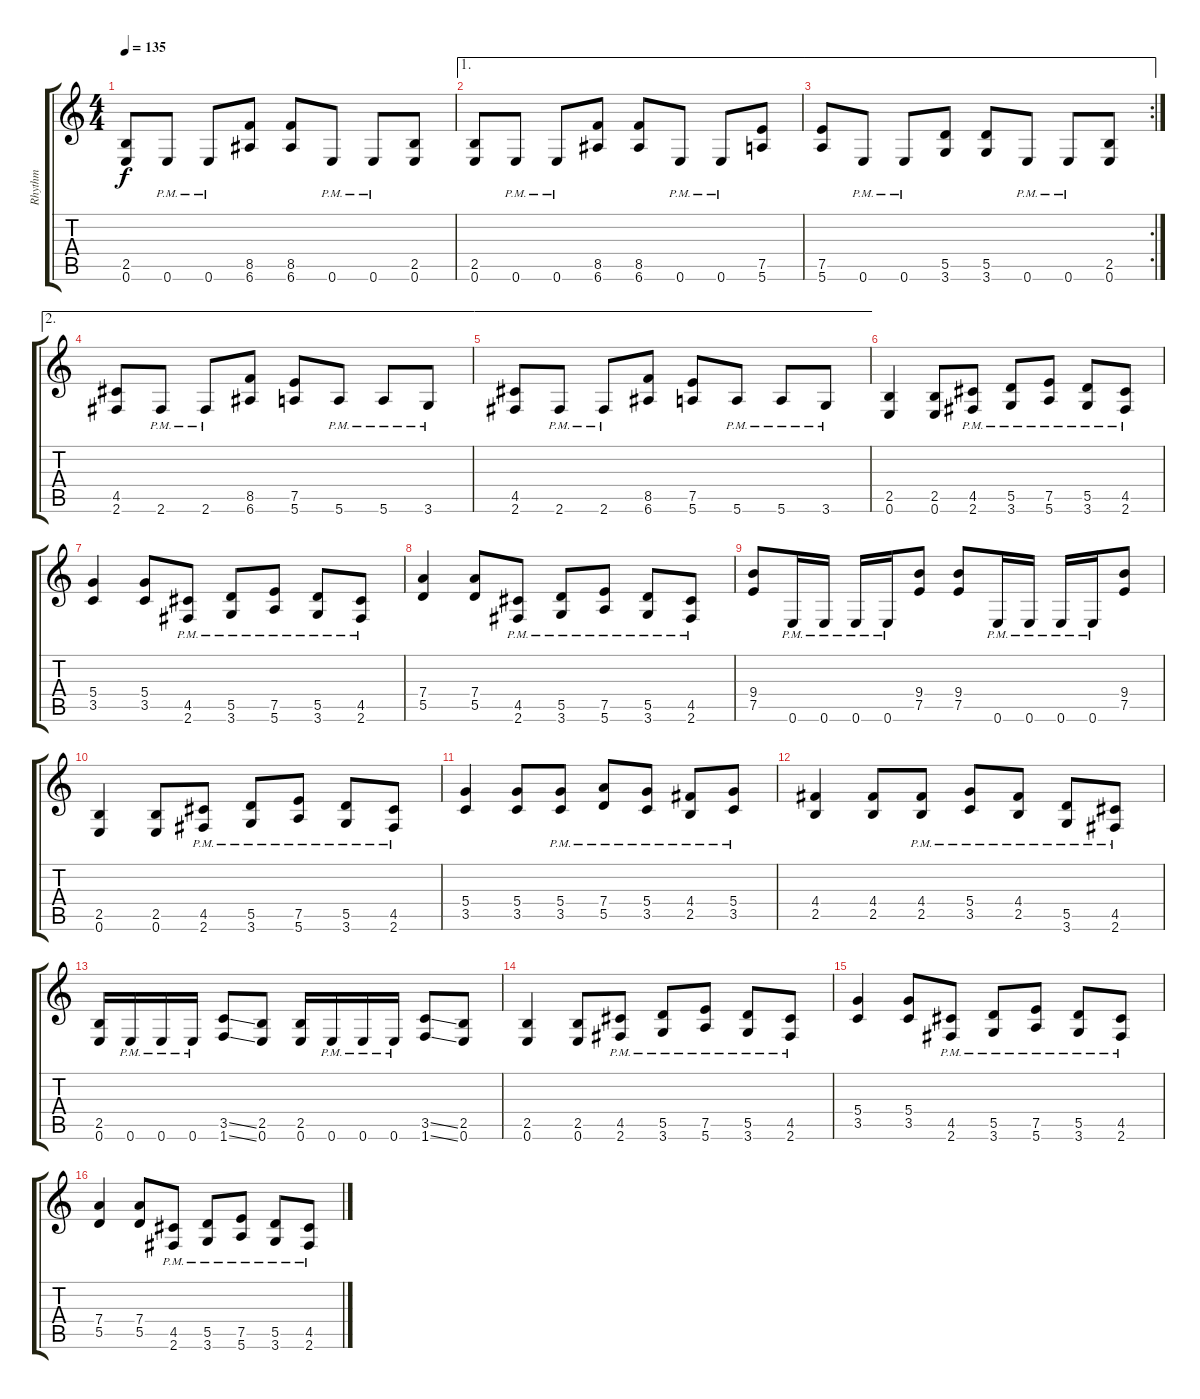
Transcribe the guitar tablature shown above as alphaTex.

\track ("Rhythm" "Rhythm") {instrument distortionguitar}
\staff {score tabs}
\tuning (E4 B3 G3 D3 A2 E2) {hide}
\ts (4 4)
\tempo 135
\clef g2
\ks c
(2.5 0.6).8{dy f} 0.6{pm}.8 0.6{pm}.8 (8.5 6.6).8 (8.5 6.6).8 0.6{pm}.8 0.6{pm}.8 (2.5 0.6).8 |
\ae 1
(2.5 0.6).8 0.6{pm}.8 0.6{pm}.8 (8.5 6.6).8 (8.5 6.6).8 0.6{pm}.8 0.6{pm}.8 (7.5 5.6).8 |
\ae 1
\rc 2
(7.5 5.6).8 0.6{pm}.8 0.6{pm}.8 (5.5 3.6).8 (5.5 3.6).8 0.6{pm}.8 0.6{pm}.8 (2.5 0.6).8 |
\ae 2
(4.5 2.6).8 2.6{pm}.8 2.6{pm}.8 (8.5 6.6).8 (7.5 5.6).8 5.6{pm}.8 5.6{pm}.8 3.6{pm}.8 |
\ae 2
(4.5 2.6).8 2.6{pm}.8 2.6{pm}.8 (8.5 6.6).8 (7.5 5.6).8 5.6{pm}.8 5.6{pm}.8 3.6{pm}.8 |
(2.5 0.6).4 (2.5 0.6).8 (4.5{pm} 2.6{pm}).8 (5.5{pm} 3.6{pm}).8 (7.5{pm} 5.6{pm}).8 (5.5{pm} 3.6{pm}).8 (4.5{pm} 2.6{pm}).8 |
(5.4 3.5).4 (5.4 3.5).8 (4.5{pm} 2.6{pm}).8 (5.5{pm} 3.6{pm}).8 (7.5{pm} 5.6{pm}).8 (5.5{pm} 3.6{pm}).8 (4.5{pm} 2.6{pm}).8 |
(7.4 5.5).4 (7.4 5.5).8 (4.5{pm} 2.6{pm}).8 (5.5{pm} 3.6{pm}).8 (7.5{pm} 5.6{pm}).8 (5.5{pm} 3.6{pm}).8 (4.5{pm} 2.6{pm}).8 |
(9.4 7.5).8 0.6{pm}.16 0.6{pm}.16 0.6{pm}.16 0.6{pm}.16 (9.4 7.5).8 (9.4 7.5).8 0.6{pm}.16 0.6{pm}.16 0.6{pm}.16 0.6{pm}.16 (9.4 7.5).8 |
(2.5 0.6).4 (2.5 0.6).8 (4.5{pm} 2.6{pm}).8 (5.5{pm} 3.6{pm}).8 (7.5{pm} 5.6{pm}).8 (5.5{pm} 3.6{pm}).8 (4.5{pm} 2.6{pm}).8 |
(5.4 3.5).4 (5.4 3.5).8 (5.4{pm} 3.5{pm}).8 (7.4{pm} 5.5{pm}).8 (5.4{pm} 3.5{pm}).8 (4.4{pm} 2.5{pm}).8 (5.4{pm} 3.5{pm}).8 |
(4.4 2.5).4 (4.4 2.5).8 (4.4{pm} 2.5{pm}).8 (5.4{pm} 3.5{pm}).8 (4.4{pm} 2.5{pm}).8 (5.5{pm} 3.6{pm}).8 (4.5{pm} 2.6{pm}).8 |
(2.5 0.6).16 0.6{pm}.16 0.6{pm}.16 0.6{pm}.16 (3.5{ss} 1.6{ss}).8 (2.5 0.6).8 (2.5 0.6).16 0.6{pm}.16 0.6{pm}.16 0.6{pm}.16 (3.5{ss} 1.6{ss}).8 (2.5 0.6).8 |
(2.5 0.6).4 (2.5 0.6).8 (4.5{pm} 2.6{pm}).8 (5.5{pm} 3.6{pm}).8 (7.5{pm} 5.6{pm}).8 (5.5{pm} 3.6{pm}).8 (4.5{pm} 2.6{pm}).8 |
(5.4 3.5).4 (5.4 3.5).8 (4.5{pm} 2.6{pm}).8 (5.5{pm} 3.6{pm}).8 (7.5{pm} 5.6{pm}).8 (5.5{pm} 3.6{pm}).8 (4.5{pm} 2.6{pm}).8 |
(7.4 5.5).4 (7.4 5.5).8 (4.5{pm} 2.6{pm}).8 (5.5{pm} 3.6{pm}).8 (7.5{pm} 5.6{pm}).8 (5.5{pm} 3.6{pm}).8 (4.5{pm} 2.6{pm}).8
